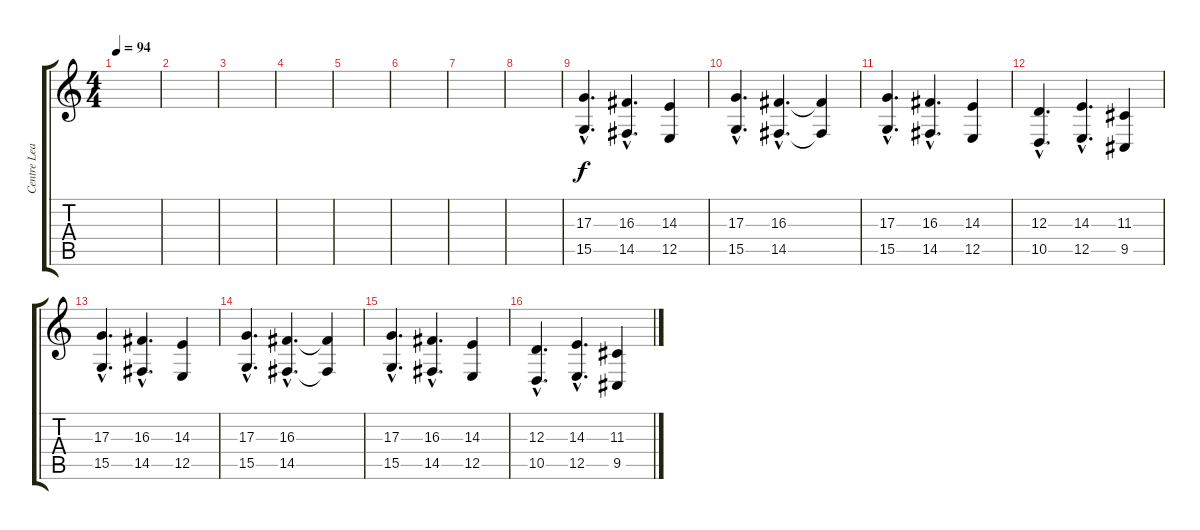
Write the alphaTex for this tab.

\track ("Centre Lead" "Centre Lea") {instrument oboe}
\staff {score tabs}
\tuning (B3 Gb3 D3 A2 E2 B1) {hide}
\ts (4 4)
\tempo 94
\clef g2
\ks c
|
|
|
|
|
|
|
|
(17.3{hac} 15.5{hac}).4{d} (16.3{hac} 14.5{hac}).4{d} (14.3 12.5).4 |
(17.3{hac} 15.5{hac}).4{d} (16.3{hac} 14.5{hac}).4{d} (16.3{t} 14.5{t}).4 |
(17.3{hac} 15.5{hac}).4{d} (16.3{hac} 14.5{hac}).4{d} (14.3 12.5).4 |
(12.3{hac} 10.5{hac}).4{d} (14.3{hac} 12.5{hac}).4{d} (11.3 9.5).4 |
(17.3{hac} 15.5{hac}).4{d} (16.3{hac} 14.5{hac}).4{d} (14.3 12.5).4 |
(17.3{hac} 15.5{hac}).4{d} (16.3{hac} 14.5{hac}).4{d} (16.3{t} 14.5{t}).4 |
(17.3{hac} 15.5{hac}).4{d} (16.3{hac} 14.5{hac}).4{d} (14.3 12.5).4 |
(12.3{hac} 10.5{hac}).4{d} (14.3{hac} 12.5{hac}).4{d} (11.3 9.5).4
